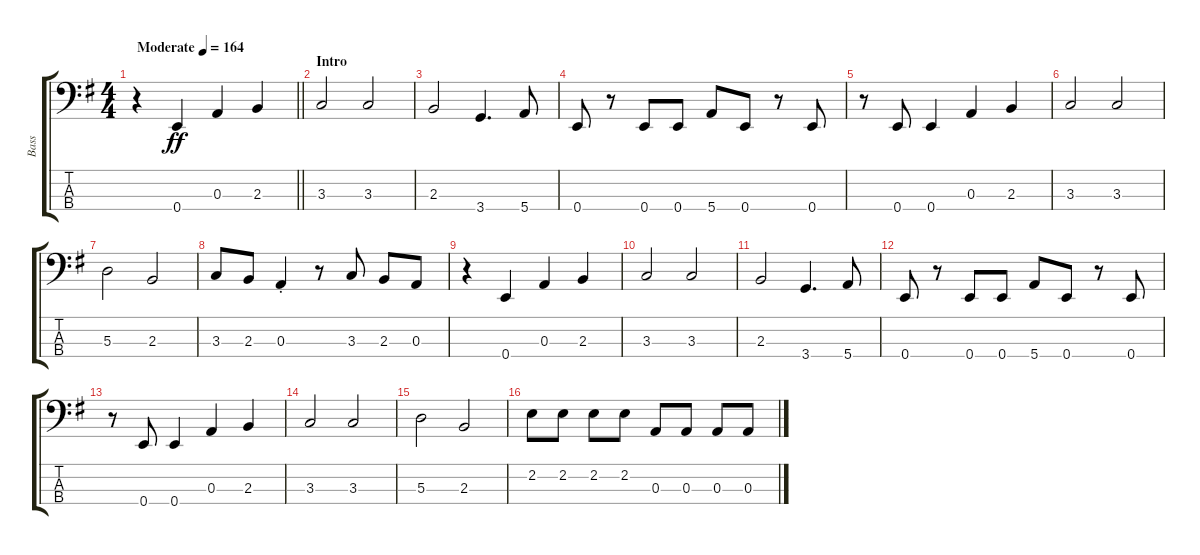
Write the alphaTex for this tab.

\track ("Bass" "Bass") {instrument electricbassfinger}
\staff {score tabs}
\tuning (G2 D2 A1 E1) {hide}
\ts (4 4)
\tempo (164 "Moderate")
\clef f4
\barLineRight lightlight
\ks g
r.4{dy ff instrument electricbassfinger} 0.4.4 0.3.4 2.3.4 |
\section ("" "Intro")
3.3.2 3.3.2 |
2.3.2 3.4.4{d} 5.4.8 |
0.4.8 r.8 0.4.8 0.4.8 5.4.8 0.4.8 r.8 0.4.8 |
r.8 0.4.8 0.4.4 0.3.4 2.3.4 |
3.3.2 3.3.2 |
5.3.2 2.3.2 |
3.3.8 2.3.8 0.3{st}.4 r.8 3.3.8 2.3.8 0.3.8 |
r.4 0.4.4 0.3.4 2.3.4 |
3.3.2 3.3.2 |
2.3.2 3.4.4{d} 5.4.8 |
0.4.8 r.8 0.4.8 0.4.8 5.4.8 0.4.8 r.8 0.4.8 |
r.8 0.4.8 0.4.4 0.3.4 2.3.4 |
3.3.2 3.3.2 |
5.3.2 2.3.2 |
2.2.8 2.2.8 2.2.8 2.2.8 0.3.8 0.3.8 0.3.8 0.3.8
